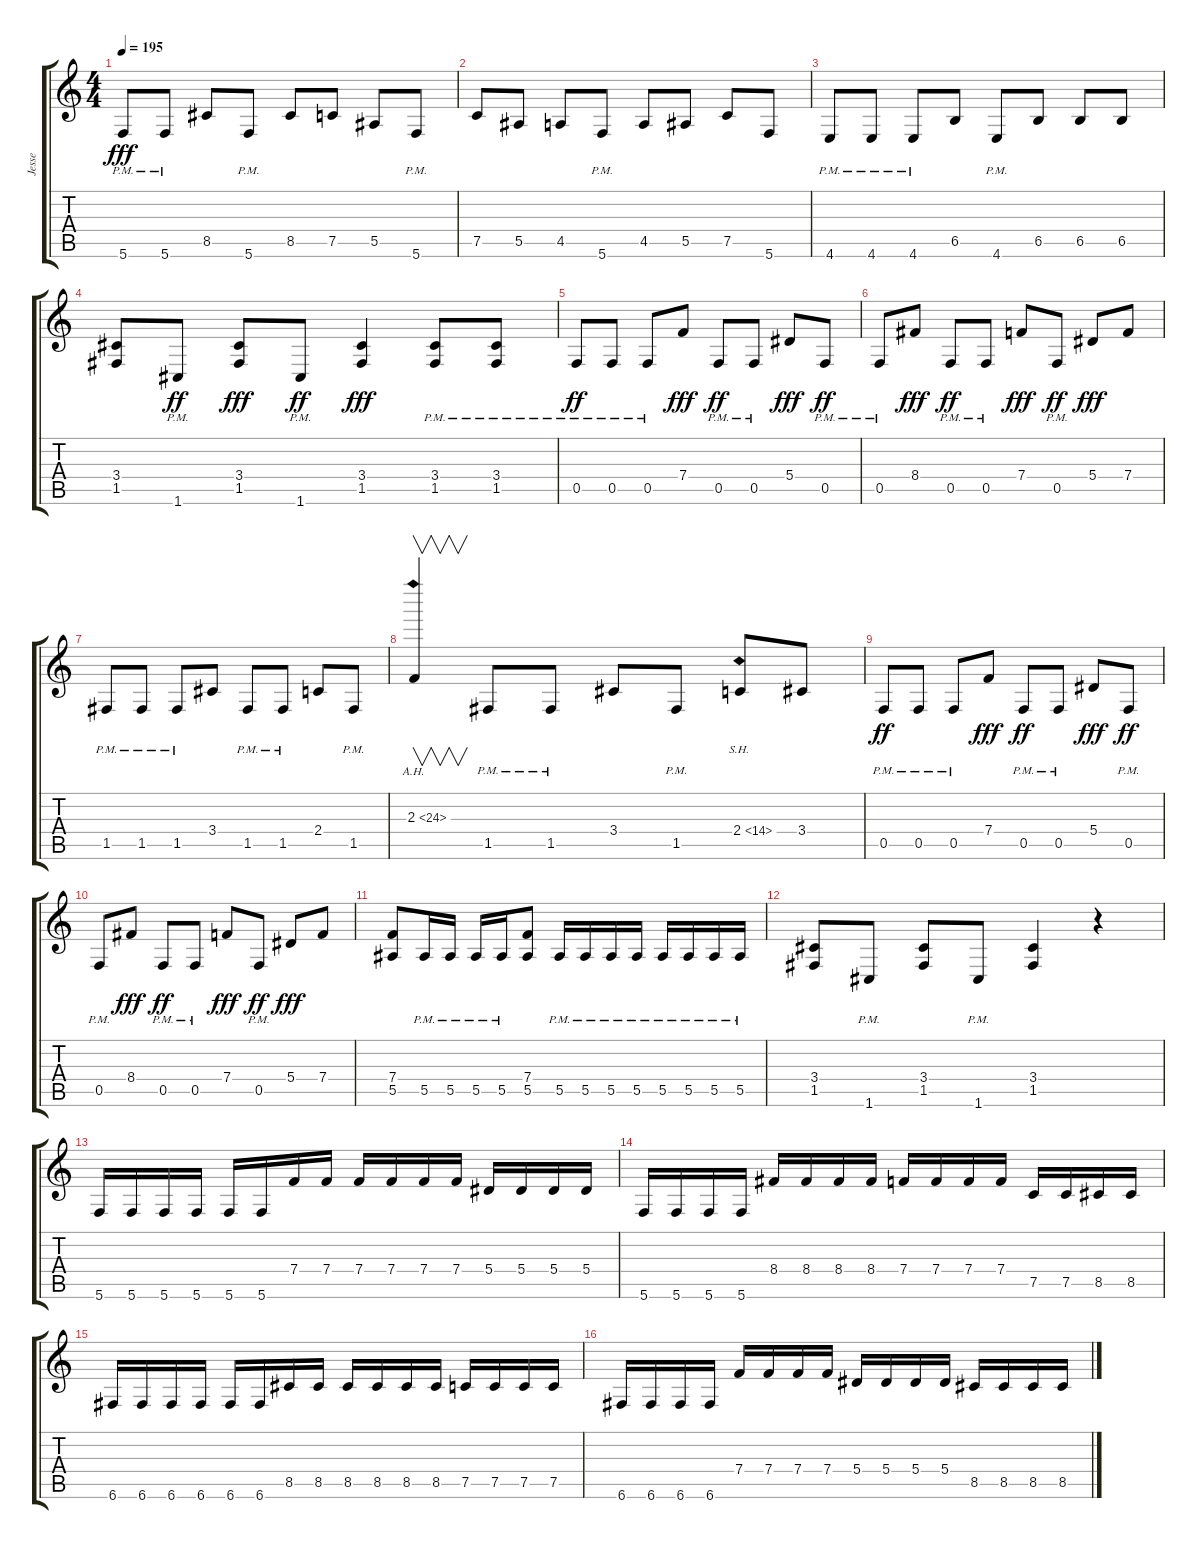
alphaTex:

\track ("Jesse" "Jesse") {instrument distortionguitar}
\staff {score tabs}
\tuning (C4 G3 Eb3 Bb2 F2 C2) {hide}
\ts (4 4)
\tempo 195
\clef g2
\ks c
5.6{pm}.8{dy fff} 5.6{pm}.8 8.5.8 5.6{pm}.8 8.5.8 7.5.8 5.5.8 5.6{pm}.8 |
7.5.8 5.5.8 4.5.8 5.6{pm}.8 4.5.8 5.5.8 7.5.8 5.6.8 |
4.6{pm}.8 4.6{pm}.8 4.6{pm}.8 6.5.8 4.6{pm}.8 6.5.8 6.5.8 6.5.8 |
(3.4 1.5).8 1.6{pm}.8{dy ff} (3.4 1.5).8{dy fff} 1.6{pm}.8{dy ff} (3.4 1.5).4{dy fff} (3.4{pm} 1.5{pm}).8 (3.4{pm} 1.5{pm}).8 |
0.5{pm}.8{dy ff} 0.5{pm}.8 0.5{pm}.8 7.4.8{dy fff} 0.5{pm}.8{dy ff} 0.5{pm}.8 5.4.8{dy fff} 0.5{pm}.8{dy ff} |
0.5{pm}.8 8.4.8{dy fff} 0.5{pm}.8{dy ff} 0.5{pm}.8 7.4.8{dy fff} 0.5{pm}.8{dy ff} 5.4.8{dy fff} 7.4.8 |
1.5{pm}.8 1.5{pm}.8 1.5{pm}.8 3.4.8 1.5{pm}.8 1.5{pm}.8 2.4.8 1.5{pm}.8 |
2.3{ah 22}.4{v} 1.5{pm}.8 1.5{pm}.8 3.4.8 1.5{pm}.8 2.4{sh 12}.8 3.4.8 |
0.5{pm}.8{dy ff} 0.5{pm}.8 0.5{pm}.8 7.4.8{dy fff} 0.5{pm}.8{dy ff} 0.5{pm}.8 5.4.8{dy fff} 0.5{pm}.8{dy ff} |
0.5{pm}.8 8.4.8{dy fff} 0.5{pm}.8{dy ff} 0.5{pm}.8 7.4.8{dy fff} 0.5{pm}.8{dy ff} 5.4.8{dy fff} 7.4.8 |
(7.4 5.5).8 5.5{pm}.16 5.5{pm}.16 5.5{pm}.16 5.5{pm}.16 (7.4 5.5).8 5.5{pm}.16 5.5{pm}.16 5.5{pm}.16 5.5{pm}.16 5.5{pm}.16 5.5{pm}.16 5.5{pm}.16 5.5{pm}.16 |
(3.4 1.5).8 1.6{pm}.8 (3.4 1.5).8 1.6{pm}.8 (3.4 1.5).4 r.4 |
5.6.16 5.6.16 5.6.16 5.6.16 5.6.16 5.6.16 7.4.16 7.4.16 7.4.16 7.4.16 7.4.16 7.4.16 5.4.16 5.4.16 5.4.16 5.4.16 |
5.6.16 5.6.16 5.6.16 5.6.16 8.4.16 8.4.16 8.4.16 8.4.16 7.4.16 7.4.16 7.4.16 7.4.16 7.5.16 7.5.16 8.5.16 8.5.16 |
6.6.16 6.6.16 6.6.16 6.6.16 6.6.16 6.6.16 8.5.16 8.5.16 8.5.16 8.5.16 8.5.16 8.5.16 7.5.16 7.5.16 7.5.16 7.5.16 |
6.6.16 6.6.16 6.6.16 6.6.16 7.4.16 7.4.16 7.4.16 7.4.16 5.4.16 5.4.16 5.4.16 5.4.16 8.5.16 8.5.16 8.5.16 8.5.16
